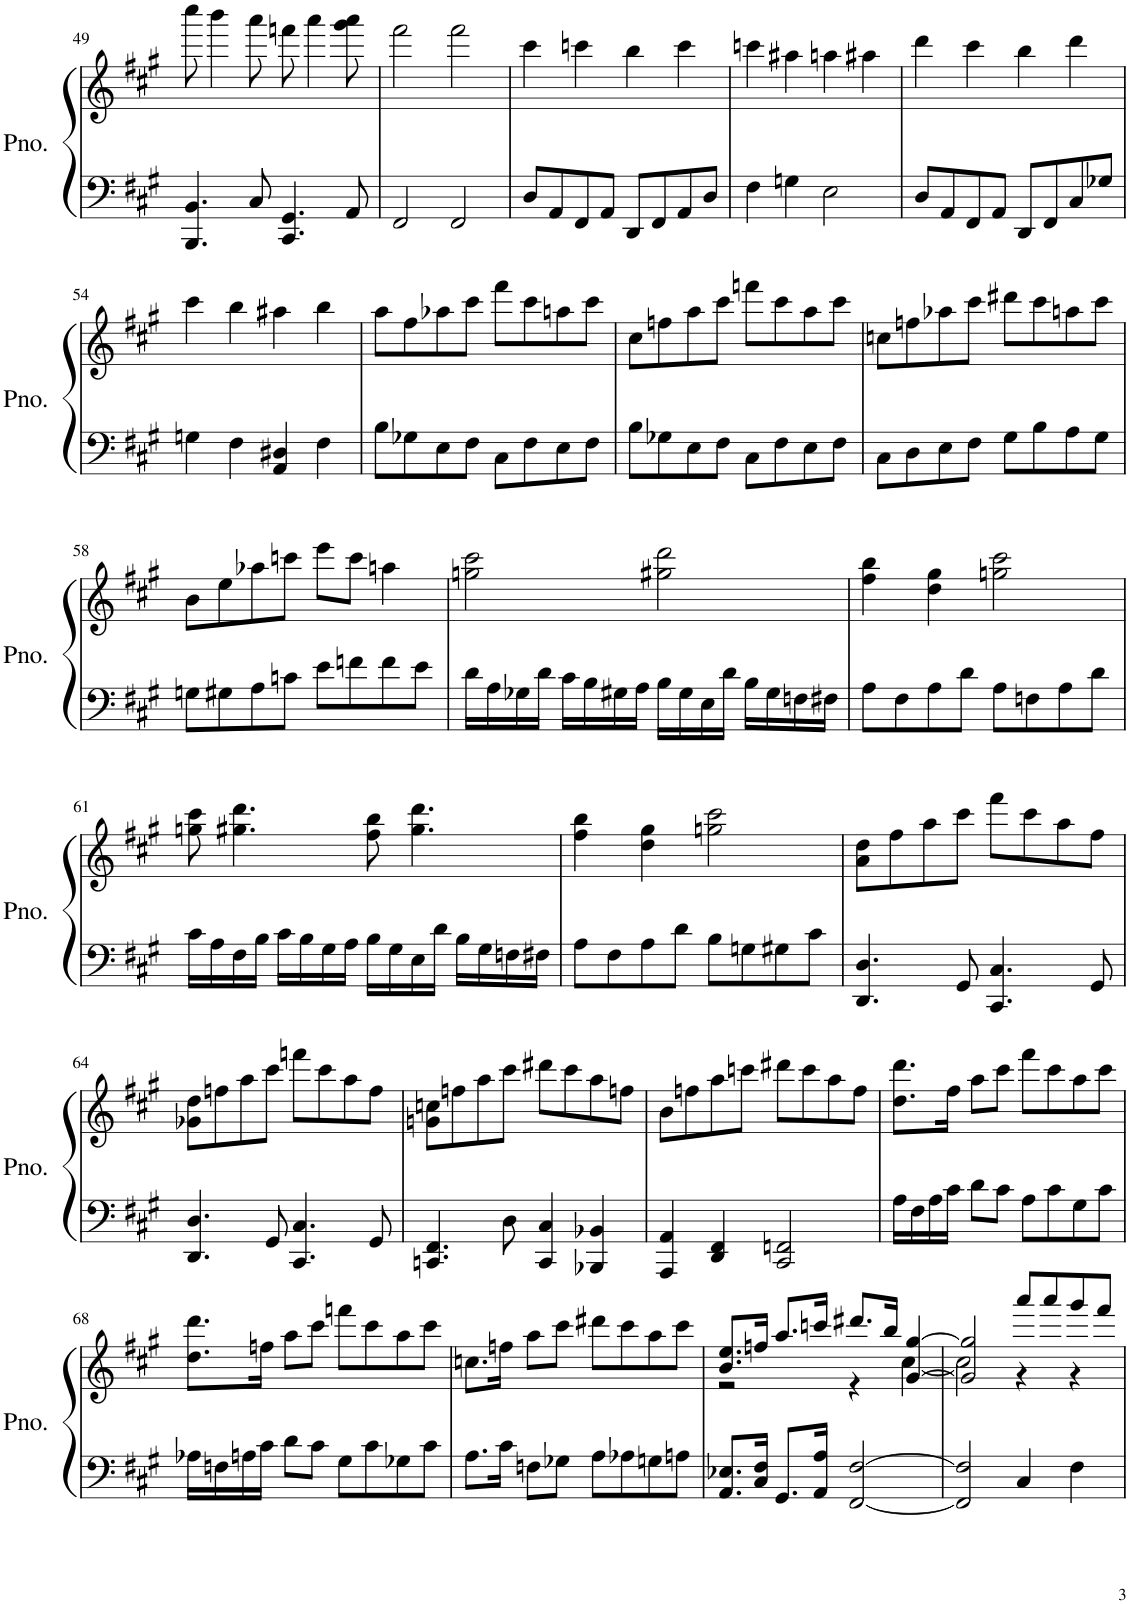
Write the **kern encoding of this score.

**kern	**kern
*part1	*part1
*staff2	*staff1
*I"Piano	*
*I'Pno.	*
!!LO:PB:g=z
*clefF4	*clefG2
*k[f#c#g#]	*k[f#c#g#]
*M4/4	*M4/4
=49	=49
4.BBB/ 4.BB/	8cccc#\
.	4bbb\
8C#/	8aaa\
4.CC#/ 4.GG#/	8fffn\
.	4aaa\
8AA/	8ggg#\ 8aaa\
=50	=50
2FF#/	2fff#\
2FF#/	2fff#\
=51	=51
8D/L	4ccc#\
8AA/	.
8FF#/	4cccn\
8AA/J	.
8DD/L	4bb\
8FF#/	.
8AA/	4ccc\
8D/J	.
=52	=52
4F#\	4cccn\
4Gn\	4aa#X\
2E\	4aan\
.	4aa#X\
=53	=53
8D/L	4ddd\
8AA/	.
8FF#/	4ccc#\
8AA/J	.
8DD/L	4bb\
8FF#/	.
8C#/	4ddd\
8G-X/J	.
!!LO:LB:g=z
=54	=54
4Gn\	4ccc#\
4F#\	4bb\
4AA/ 4D#X/	4aa#X\
4F#\	4bb\
=55	=55
8B\L	8aa\L
8G-X\	8ff#\
8E\	8aa-X\
8F#\J	8ccc#\J
8C#\L	8fff#\L
8F#\	8ccc#\
8E\	8aan\
8F#\J	8ccc#\J
=56	=56
8B\L	8cc#\L
8G-X\	8ffn\
8E\	8aa\
8F#\J	8ccc#\J
8C#\L	8fffn\L
8F#\	8ccc#\
8E\	8aa\
8F#\J	8ccc#\J
=57	=57
8C#\L	8ccn\L
8D\	8ffn\
8E\	8aa-X\
8F#\J	8ccc#\J
8G#\L	8ddd#X\L
8B\	8ccc#\
8A\	8aan\
8G#\J	8ccc#\J
!!LO:LB:g=z
=58	=58
8Gn\L	8b\L
8G#X\	8ee\
8A\	8aa-X\
8cn\J	8cccn\J
8e\L	8eee\L
8fn\	8ccc\J
8f\	4aan\
8e\J	.
=59	=59
16d\LL	2ggn\ 2ccc#\
16A\	.
16G-X\	.
16d\JJ	.
16c#\LL	.
16B\	.
16G#X\	.
16A\JJ	.
16B\LL	2gg#X\ 2ddd\
16G#\	.
16E\	.
16d\JJ	.
16B\LL	.
16G#\	.
16Fn\	.
16F#X\JJ	.
=60	=60
8A\L	4ff#\ 4bb\
8F#\	.
8A\	4dd\ 4gg#\
8d\J	.
8A\L	2ggn\ 2ccc#\
8Fn\	.
8A\	.
8d\J	.
!!LO:LB:g=z
=61	=61
16c#\LL	8ggn\ 8ccc#\
16A\	.
16F#\	4.gg#X\ 4.ddd\
16B\JJ	.
16c#\LL	.
16B\	.
16G#\	.
16A\JJ	.
16B\LL	8ff#\ 8bb\
16G#\	.
16E\	4.gg#\ 4.ddd\
16d\JJ	.
16B\LL	.
16G#\	.
16Fn\	.
16F#X\JJ	.
=62	=62
8A\L	4ff#\ 4bb\
8F#\	.
8A\	4dd\ 4gg#\
8d\J	.
8B\L	2ggn\ 2ccc#\
8Gn\	.
8G#X\	.
8c#\J	.
=63	=63
4.DD/ 4.D/	8a\ 8dd\L
.	8ff#\
.	8aa\
8GG#/	8ccc#\J
4.CC#/ 4.C#/	8fff#\L
.	8ccc#\
.	8aa\
8GG#/	8ff#\J
!!LO:LB:g=z
=64	=64
4.DD/ 4.D/	8g-X\ 8dd\L
.	8ffn\
.	8aa\
8GG#/	8ccc#\J
4.CC#/ 4.C#/	8fffn\L
.	8ccc#\
.	8aa\
8GG#/	8ff\J
=65	=65
4.CCn/ 4.FF#/	8gn\ 8ccn\L
.	8ffn\
.	8aa\
8D\	8ccc#\J
4CC/ 4C#/	8ddd#X\L
.	8ccc#\
4BBB-X/ 4BB-X/	8aa\
.	8ffn\J
=66	=66
4AAA/ 4AA/	8b\L
.	8ffn\
4DD/ 4FF#/	8aa\
.	8cccn\J
2CC#/ 2FFn/	8ddd#X\L
.	8ccc\
.	8aa\
.	8ff\J
=67	=67
16A\LL	8.dd\ 8.ddd\L
16F#\	.
16A\	.
16c#\JJ	16ff#\Jk
8d\L	8aa\L
8c#\J	8ccc#\J
8A\L	8fff#\L
8c#\	8ccc#\
8G#\	8aa\
8c#\J	8ccc#\J
!!LO:LB:g=z
=68	=68
16A-X\LL	8.dd\ 8.ddd\L
16Fn\	.
16An\	.
16c#\JJ	16ffn\Jk
8d\L	8aa\L
8c#\J	8ccc#\J
8G#\L	8fffn\L
8c#\	8ccc#\
8G-X\	8aa\
8c#\J	8ccc#\J
=69	=69
8.A\L	8.ccn\L
16c#\Jk	16ffn\Jk
8Fn\L	8aa\L
8G-X\J	8ccc#\J
8A\L	8ddd#X\L
8A-X\	8ccc#\
8Gn\	8aa\
8An\J	8ccc#\J
=70	=70
*	*^
8.AA/ 8.E-X/L	8.b/ 8.ee/L	2r
16C#/ 16F#/Jk	16ffn/Jk	.
8.GG#/L	8.aa/L	.
16AA/ 16A/Jk	16cccn/Jk	.
[2FF#/ [2F#/	8.ddd#X/L	4r
.	16bb/Jk	.
.	[4g#/ [4gg#/	[4cc#\
=71	=71	=71
2FF#/] 2F#/]	2g#/] 2gg#/]	2cc#\]
4C#/	8aaa/L	4r
.	8aaa/	.
4F#\	8ggg#/	4r
.	8fff#/J	.
*	*v	*v
=	=
*-	*-
